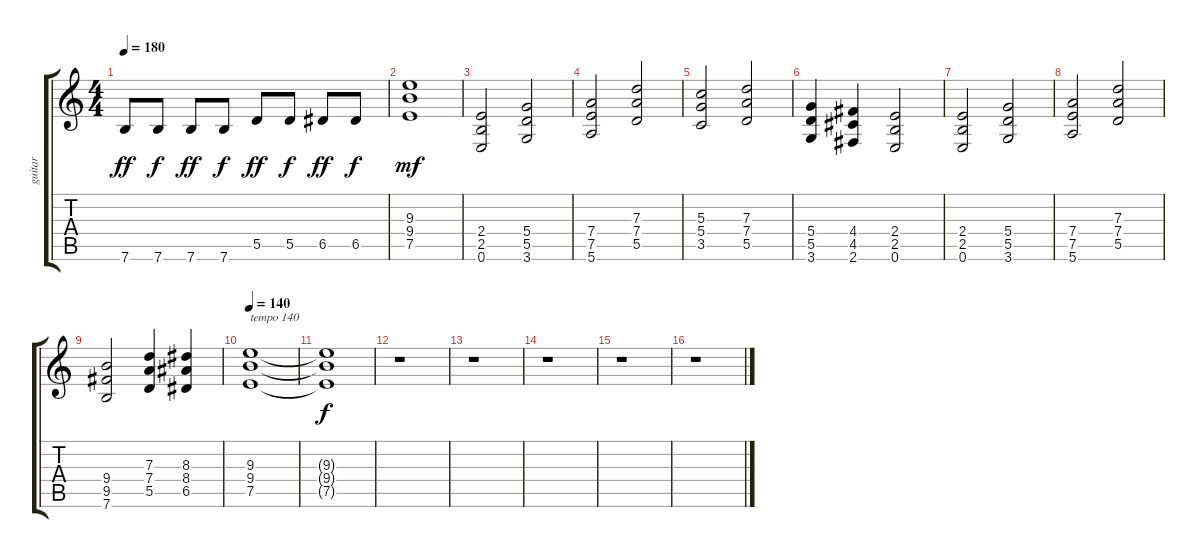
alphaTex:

\track ("guitar" "guitar") {instrument overdrivenguitar}
\staff {score tabs}
\tuning (E4 B3 G3 D3 A2 E2) {hide}
\ts (4 4)
\tempo 180
\clef g2
\ks c
7.6.8{dy ff} 7.6.8{dy f} 7.6.8{dy ff} 7.6.8{dy f} 5.5.8{dy ff} 5.5.8{dy f} 6.5.8{dy ff} 6.5.8{dy f} |
(9.3 9.4 7.5).1{dy mf} |
(2.4 2.5 0.6).2 (5.4 5.5 3.6).2 |
(7.4 7.5 5.6).2 (7.3 7.4 5.5).2 |
(5.3 5.4 3.5).2 (7.3 7.4 5.5).2 |
(5.4 5.5 3.6).4 (4.4 4.5 2.6).4 (2.4 2.5 0.6).2 |
(2.4 2.5 0.6).2 (5.4 5.5 3.6).2 |
(7.4 7.5 5.6).2 (7.3 7.4 5.5).2 |
(9.4 9.5 7.6).2 (7.3 7.4 5.5).4 (8.3 8.4 6.5).4 |
\tempo 140
(9.3 9.4 7.5).1{txt "tempo 140"} |
(9.3{t} 9.4{t} 7.5{t}).1{dy f} |
r.1 |
r.1 |
r.1 |
r.1 |
r.1
